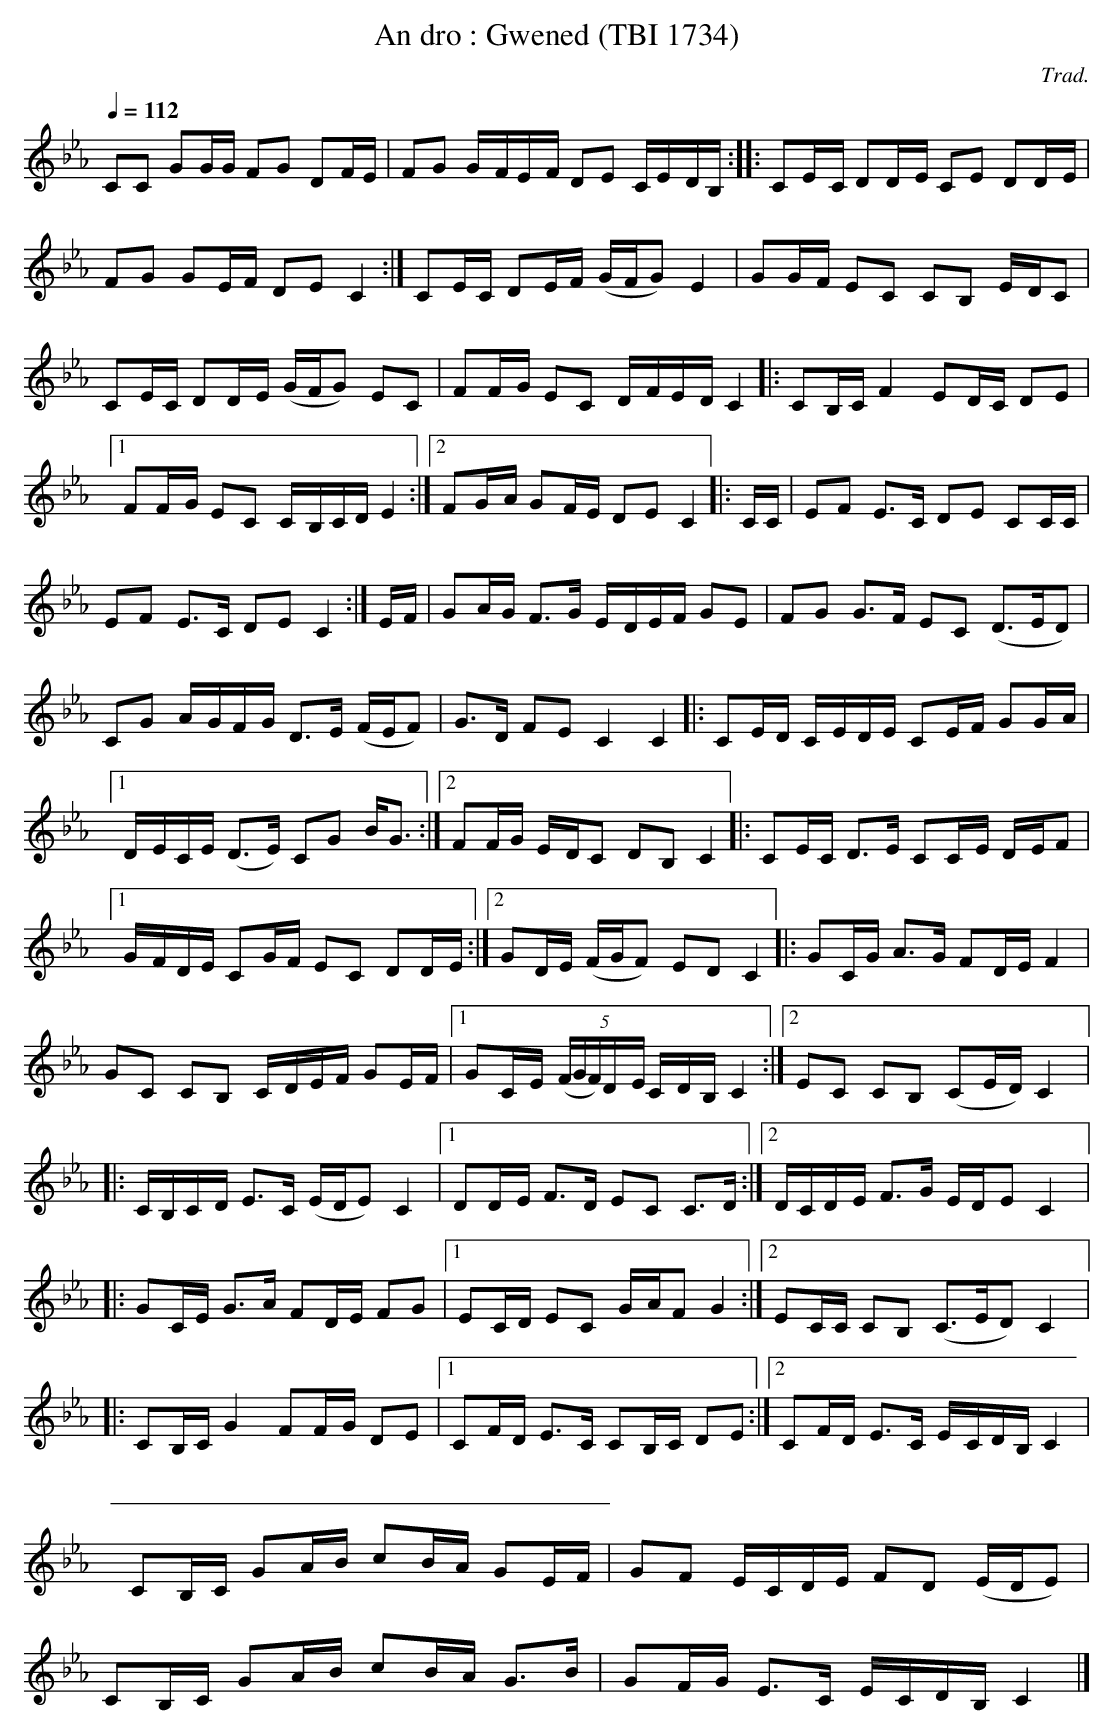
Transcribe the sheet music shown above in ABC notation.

X:1
T:An dro : Gwened (TBI 1734)
C:Trad.
Q:1/4=112
K:Eb
CC GG/G/ FG DF/E/ | FG G/-F/E/-F/ DE C/E/-D/B,/ :: CE/-C/ DD/-E/ CE DD/-E/ |
FG GE/F/ D-E C2 :| CE/C/ D-E/F/ (G/F/G) E2 | GG/-F/ EC CB, E/-D/C |
C-E/C/ DD/-E/ (G/F/G) EC | FF/-G/ EC D/-F/E/-D/ C2 |: CB,/C/ F2 ED/C/ D-E |1
FF/-G/ EC C/-B,/C/D/ E2 :|2 FG/-A/ G-F/E/ DE C2 |: C/C/ | EF E>C D-E CC/C/ |
EF E>C DE C2 :| E/F/ | G-A/G/ F>G E/-D/E/F/ GE | FG G>F EC (D>ED) |
CG A/-G/F/-G/ D>E (F/E/F) | G>D FE C2 C2 |: CE/D/ C/-E/D/E/ C-E/F/ GG/-A/ |1
D/-E/C/E/ (D>E) CG B<G :|2 FF/G/ E/-D/C DB, C2 |: CE/C/ D>E CC/-E/ D/-E/F |1
G/-F/D/E/ C-G/F/ EC DD/-E/ :|2 GD/E/ (F/G/F) ED C2 |: GC/G/ A>G FD/E/ F2 |
GC CB, C/-D/E/F/ GE/F/ |1 GC/-E/ (5(F/G/F/)D/-E/ C/-D/B,/ C2 :|2 EC CB, (CE/D/) C2 |:
C/B,/C/-D/ E>C (E/D/E) C2 |1 DD/-E/ F>D EC C>D :|2 D/C/D/-E/ F>G E/D/-E C2 |:
GC/E/ G>A FD/E/ FG |1 EC/D/ EC G/-A/F G2 :|2 E-C/C/ CB, (C>ED) C2 |:
CB,/C/ G2 FF/-G/ DE |1 CF/D/ E>C CB,/C/ DE :|2 CF/D/ E>C E/-C/D/B,/ C2 |
CB,/C/ G-A/B/ c-B/A/ GE/F/ | G-F E/-C/D/E/ FD (E/D/E) |
CB,/C/ G-A/B/ c-B/A/ G>B | GF/G/ E>C E/-C/D/B,/ C2 |]
